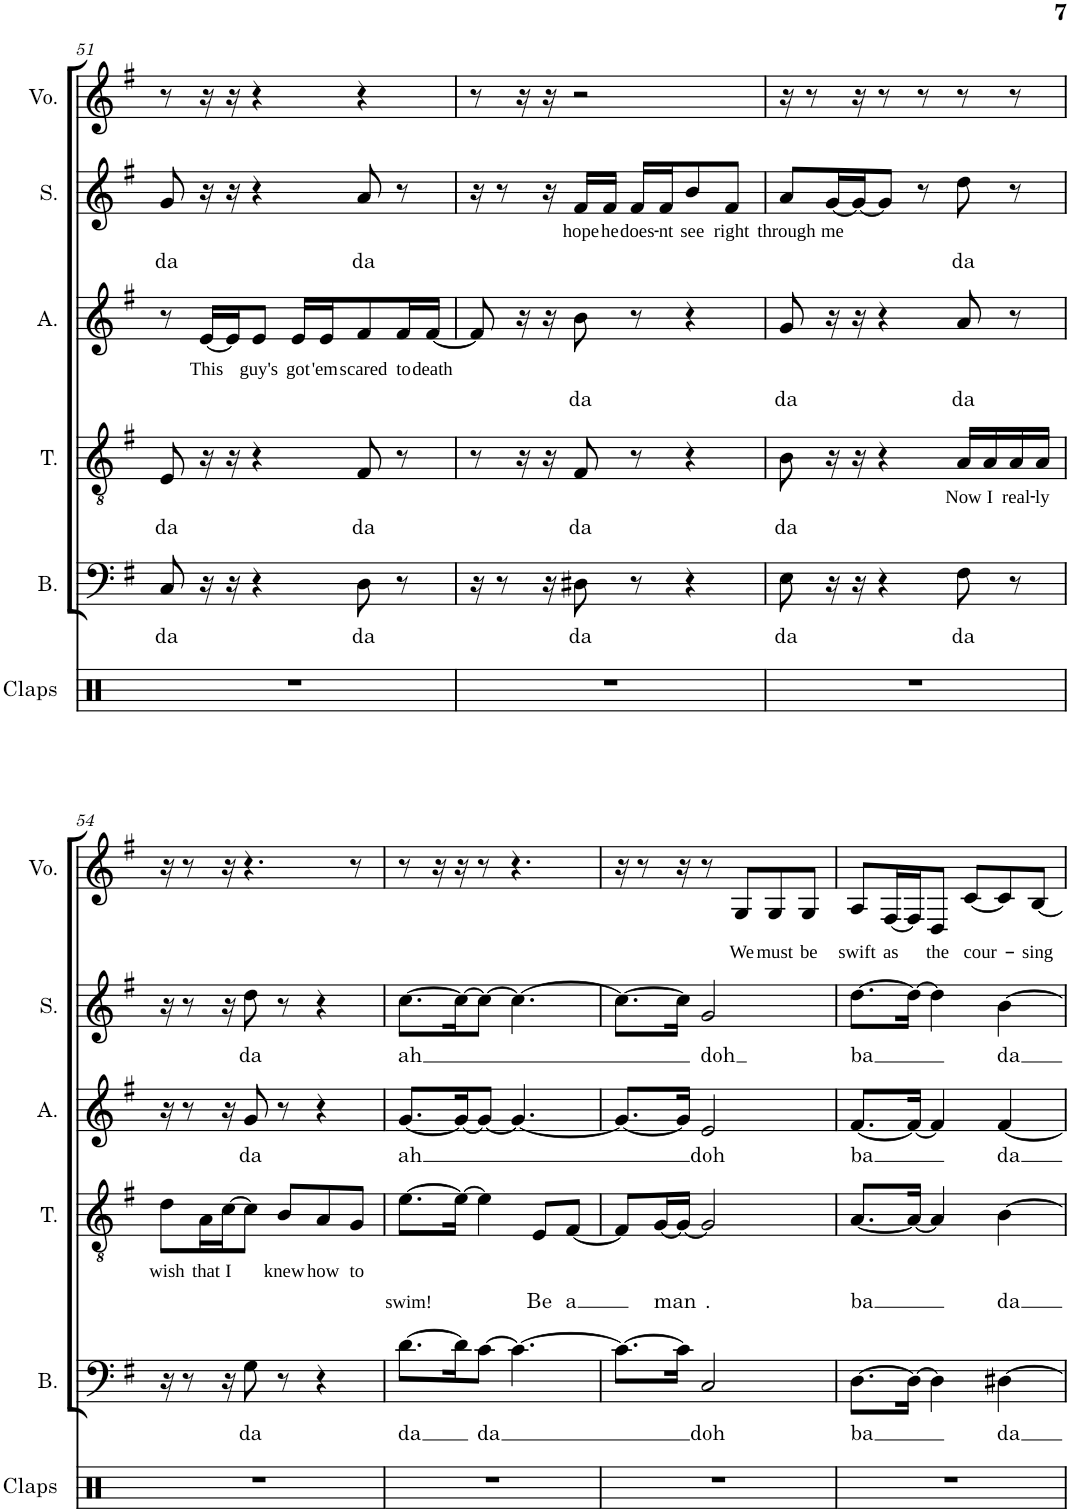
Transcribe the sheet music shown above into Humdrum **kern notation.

**kern	**kern	**text	**kern	**text	**kern	**text	**kern	**text	**kern	**text
*part6	*part5	*part5	*part4	*part4	*part3	*part3	*part2	*part2	*part1	*part1
*staff6	*staff5	*staff5	*staff4	*staff4	*staff3	*staff3	*staff2	*staff2	*staff1	*staff1
*I"Claps	*I"Bass	*	*I"Tenor	*	*I"Alto	*	*I"Soprano	*	*I"Voice	*
*I'Claps	*I'B.	*	*I'T.	*	*I'A.	*	*I'S.	*	*I'Vo.	*
!!LO:PB:g=z
*clefX	*clefF4	*	*clefGv2	*	*clefG2	*	*clefG2	*	*clefG2	*
*k[]	*k[f#]	*	*k[f#]	*	*k[f#]	*	*k[f#]	*	*k[f#]	*
*M6/8	*M6/8	*	*M6/8	*	*M6/8	*	*M6/8	*	*M6/8	*
=51	=51	=51	=51	=51	=51	=51	=51	=51	=51	=51
!	!	!LO:LY:b	!	!LO:LY:b	!	!	!	!LO:LY:b	!	!
2.r	8C/	da	8E/	da	8r	.	8g/	da	8r	.
!	!	!	!	!	!	!LO:LY:b	!	!	!	!
.	16r	.	16r	.	[16e/LL	This	16r	.	16r	.
.	16r	.	16r	.	16e/J]	.	16r	.	16r	.
!	!	!	!	!	!	!LO:LY:b	!	!	!	!
.	4r	.	4r	.	8e/J	guy's	4r	.	4r	.
!	!	!	!	!	!	!LO:LY:b	!	!	!	!
.	.	.	.	.	16e/LL	got	.	.	.	.
!	!	!	!	!	!	!LO:LY:b	!	!	!	!
.	.	.	.	.	16e/J	'em	.	.	.	.
!	!	!LO:LY:b	!	!LO:LY:b	!	!LO:LY:b	!	!LO:LY:b	!	!
.	8D\	da	8F#/	da	8f#/	scared	8a/	da	4r	.
!	!	!	!	!	!	!LO:LY:b	!	!	!	!
.	8r	.	8r	.	16f#/L	to	8r	.	.	.
!	!	!	!	!	!	!LO:LY:b	!	!	!	!
.	.	.	.	.	[16f#/JJ	death	.	.	.	.
=52	=52	=52	=52	=52	=52	=52	=52	=52	=52	=52
2.r	16r	.	8r	.	8f#/]	.	16r	.	8r	.
.	8r	.	.	.	.	.	8r	.	.	.
.	.	.	16r	.	16r	.	.	.	16r	.
.	16r	.	16r	.	16r	.	16r	.	16r	.
!	!	!LO:LY:b	!	!LO:LY:b	!	!LO:LY:b	!	!LO:LY:b	!	!
.	8D#X\	da	8F#/	da	8b\	da	16f#/LL	hope	2r	.
!	!	!	!	!	!	!	!	!LO:LY:b	!	!
.	.	.	.	.	.	.	16f#/JJ	he	.	.
!	!	!	!	!	!	!	!	!LO:LY:b	!	!
.	8r	.	8r	.	8r	.	16f#/LL	does-	.	.
!	!	!	!	!	!	!	!	!LO:LY:b	!	!
.	.	.	.	.	.	.	16f#/J	-nt	.	.
!	!	!	!	!	!	!	!	!LO:LY:b	!	!
.	4r	.	4r	.	4r	.	8b/	see	.	.
!	!	!	!	!	!	!	!	!LO:LY:b	!	!
.	.	.	.	.	.	.	8f#/J	right	.	.
=53	=53	=53	=53	=53	=53	=53	=53	=53	=53	=53
!	!	!LO:LY:b	!	!LO:LY:b	!	!LO:LY:b	!	!LO:LY:b	!	!
2.r	8E\	da	8B\	da	8g/	da	8a/L	through	16r	.
.	.	.	.	.	.	.	.	.	8r	.
!	!	!	!	!	!	!	!	!LO:LY:b	!	!
.	16r	.	16r	.	16r	.	[16g/L	me	.	.
.	16r	.	16r	.	16r	.	16g/J_	.	16r	.
.	4r	.	4r	.	4r	.	8g/J]	.	8r	.
.	.	.	.	.	.	.	8r	.	8r	.
!	!	!LO:LY:b	!	!LO:LY:b	!	!LO:LY:b	!	!LO:LY:b	!	!
.	8F#\	da	16A/LL	Now	8a/	da	8dd\	da	8r	.
!	!	!	!	!LO:LY:b	!	!	!	!	!	!
.	.	.	16A/	I	.	.	.	.	.	.
!	!	!	!	!LO:LY:b	!	!	!	!	!	!
.	8r	.	16A/	real-	8r	.	8r	.	8r	.
!	!	!	!	!LO:LY:b	!	!	!	!	!	!
.	.	.	16A/JJ	-ly	.	.	.	.	.	.
!!LO:LB:g=z
=54	=54	=54	=54	=54	=54	=54	=54	=54	=54	=54
!	!	!	!	!LO:LY:b	!	!	!	!	!	!
2.r	16r	.	8d\L	wish	16r	.	16r	.	16r	.
.	8r	.	.	.	8r	.	8r	.	8r	.
!	!	!	!	!LO:LY:b	!	!	!	!	!	!
.	.	.	16A\L	that	.	.	.	.	.	.
!	!	!	!	!LO:LY:b	!	!	!	!	!	!
.	16r	.	[16c\J	I	16r	.	16r	.	16r	.
!	!	!LO:LY:b	!	!	!	!LO:LY:b	!	!LO:LY:b	!	!
.	8G\	da	8c\J]	.	8g/	da	8dd\	da	4.r	.
!	!	!	!	!LO:LY:b	!	!	!	!	!	!
.	8r	.	8B/L	knew	8r	.	8r	.	.	.
!	!	!	!	!LO:LY:b	!	!	!	!	!	!
.	4r	.	8A/	how	4r	.	4r	.	.	.
!	!	!	!	!LO:LY:b	!	!	!	!	!	!
.	.	.	8G/J	to	.	.	.	.	8r	.
=55	=55	=55	=55	=55	=55	=55	=55	=55	=55	=55
!	!	!LO:LY:b	!	!LO:LY:b	!	!LO:LY:b	!	!LO:LY:b	!	!
2.r	[8.d\L	da	[8.e\L	swim!	[8.g/L	ah	[8.cc\L	ah	8r	.
.	.	.	.	.	.	.	.	.	16r	.
.	16d\K]	.	16e\Jk_	.	16g/K_	.	16cc\K_	.	16r	.
!	!	!LO:LY:b	!	!	!	!	!	!	!	!
.	[8c\J	da	4e\]	.	8g/J_	.	8cc\J_	.	8r	.
.	4.c\_	.	.	.	4.g/_	.	4.cc\_	.	4.r	.
!	!	!	!	!LO:LY:b	!	!	!	!	!	!
.	.	.	8E/L	Be	.	.	.	.	.	.
!	!	!	!	!LO:LY:b	!	!	!	!	!	!
.	.	.	[8F#/J	a	.	.	.	.	.	.
=56	=56	=56	=56	=56	=56	=56	=56	=56	=56	=56
2.r	8.c\L_	.	8F#/L]	.	8.g/L_	.	8.cc\L_	.	16r	.
.	.	.	.	.	.	.	.	.	8r	.
!	!	!	!	!LO:LY:b	!	!	!	!	!	!
.	.	.	[16G/L	man	.	.	.	.	.	.
.	16c\Jk]	.	16G/JJ_	.	16g/Jk]	.	16cc\Jk]	.	16r	.
!	!	!LO:LY:b	!	!LO:LY:b	!	!LO:LY:b	!	!LO:LY:b	!	!
.	2C/	doh	2G/]	.	2e/	doh	2g/	doh	8r	.
!	!	!	!	!	!	!	!	!	!	!LO:LY:b
.	.	.	.	.	.	.	.	.	8G/L	We
!	!	!	!	!	!	!	!	!	!	!LO:LY:b
.	.	.	.	.	.	.	.	.	8G/	must
!	!	!	!	!	!	!	!	!	!	!LO:LY:b
.	.	.	.	.	.	.	.	.	8G/J	be
=57	=57	=57	=57	=57	=57	=57	=57	=57	=57	=57
!	!	!LO:LY:b	!	!LO:LY:b	!	!LO:LY:b	!	!LO:LY:b	!	!LO:LY:b
2.r	[8.D\L	ba	[8.A/L	ba	[8.f#/L	ba	[8.dd\L	ba	8A/L	swift
!	!	!	!	!	!	!	!	!	!	!LO:LY:b
.	.	.	.	.	.	.	.	.	[16F#/L	as
.	16D\Jk_	.	16A/Jk_	.	16f#/Jk_	.	16dd\Jk_	.	16F#/J]	.
!	!	!	!	!	!	!	!	!	!	!LO:LY:b
.	4D\]	.	4A/]	.	4f#/]	.	4dd\]	.	8D/J	the
!	!	!	!	!	!	!	!	!	!	!LO:LY:b
.	.	.	.	.	.	.	.	.	[8c/L	cour-
!	!	!LO:LY:b	!	!LO:LY:b	!	!LO:LY:b	!	!LO:LY:b	!	!
.	[4D#X\	da	[4B\	da	[4f#/	da	[4b\	da	8c/]	.
!	!	!	!	!	!	!	!	!	!	!LO:LY:b
.	.	.	.	.	.	.	.	.	[8B/J	-sing
=	=	=	=	=	=	=	=	=	=	=
*-	*-	*-	*-	*-	*-	*-	*-	*-	*-	*-
